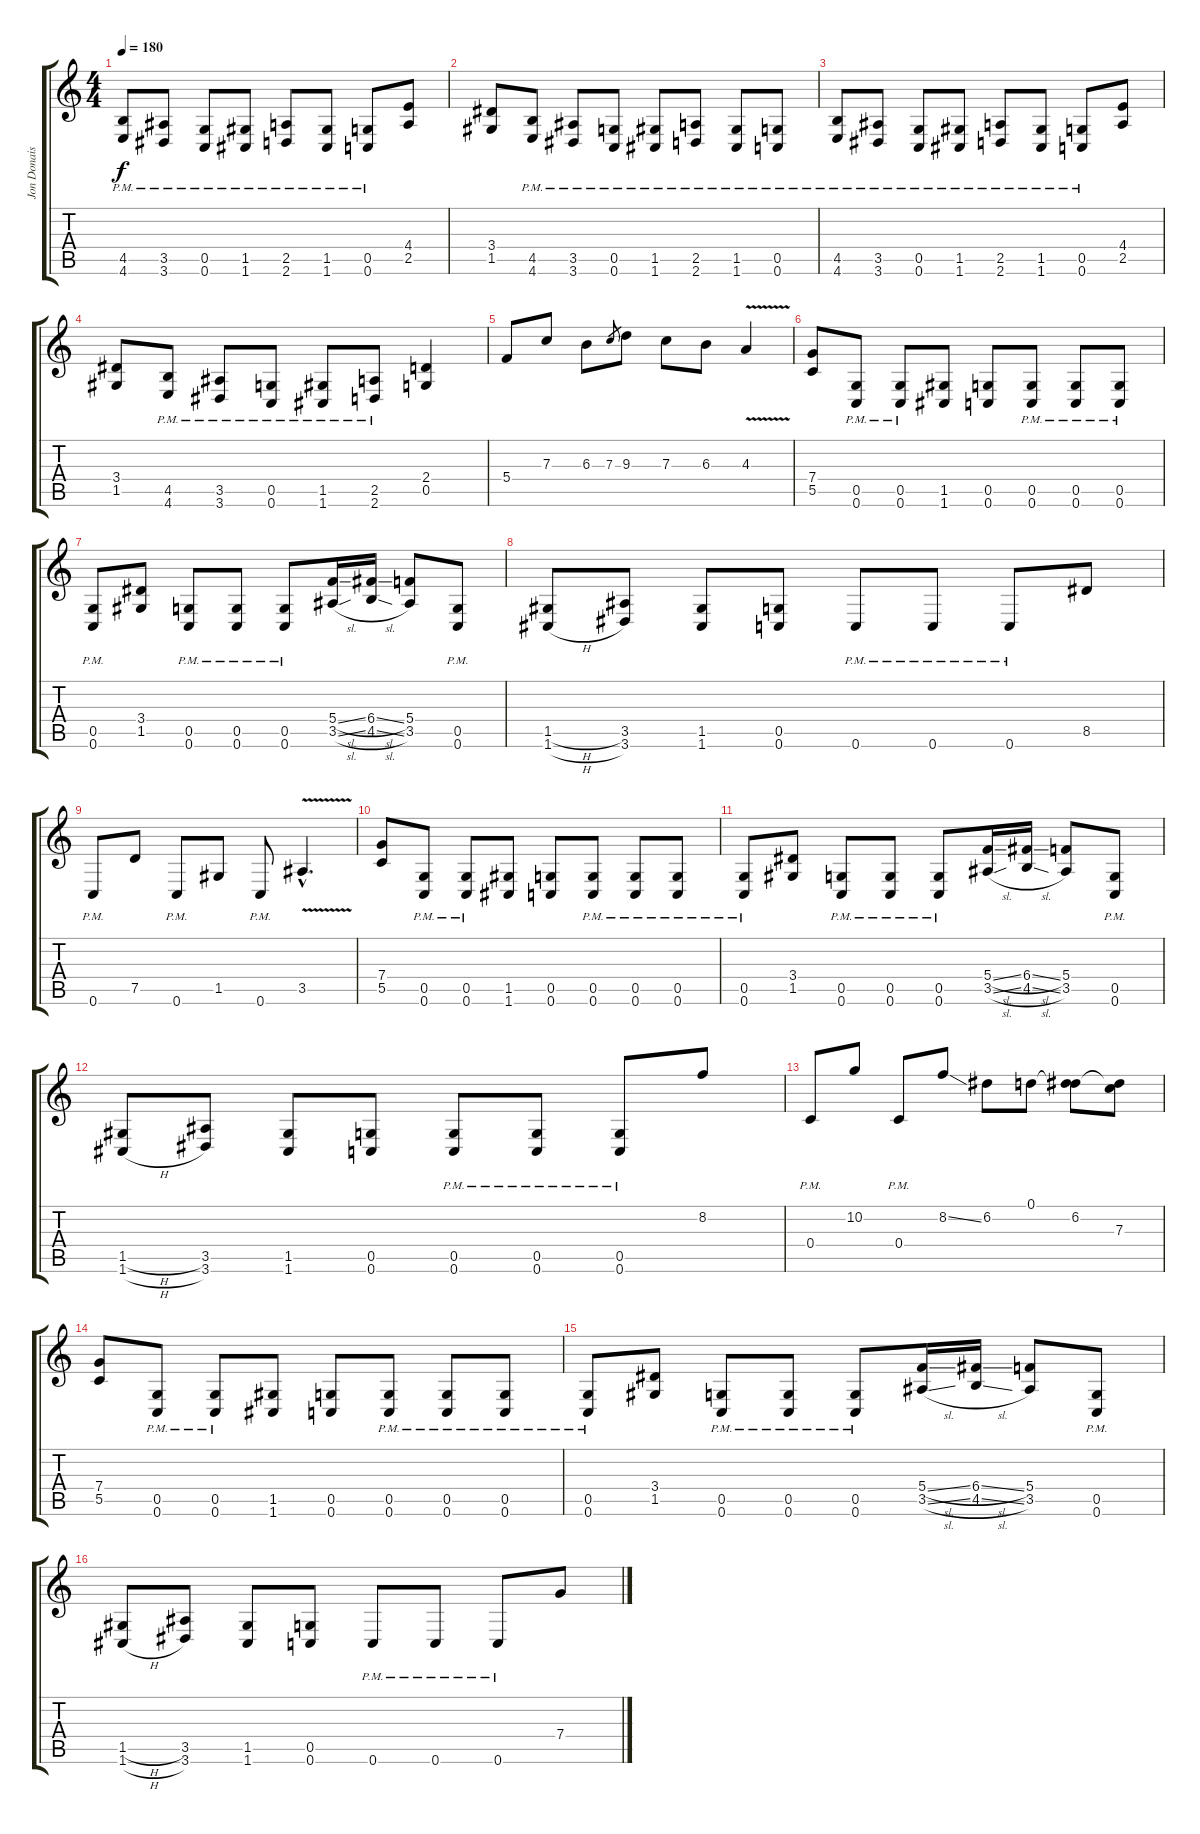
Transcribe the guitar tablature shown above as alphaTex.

\track ("Jon Donais" "Jon Donais") {instrument distortionguitar}
\staff {score tabs}
\tuning (D4 A3 F3 C3 G2 C2) {hide}
\ts (4 4)
\tempo 180
\clef g2
\ks c
(4.5{pm} 4.6{pm}).8{dy f} (3.5{pm} 3.6{pm}).8 (0.5{pm} 0.6{pm}).8 (1.5{pm} 1.6{pm}).8 (2.5{pm} 2.6{pm}).8 (1.5{pm} 1.6{pm}).8 (0.5{pm} 0.6{pm}).8 (4.4 2.5).8 |
(3.4 1.5).8 (4.5{pm} 4.6{pm}).8 (3.5{pm} 3.6{pm}).8 (0.5{pm} 0.6{pm}).8 (1.5{pm} 1.6{pm}).8 (2.5{pm} 2.6{pm}).8 (1.5{pm} 1.6{pm}).8 (0.5{pm} 0.6{pm}).8 |
(4.5{pm} 4.6{pm}).8 (3.5{pm} 3.6{pm}).8 (0.5{pm} 0.6{pm}).8 (1.5{pm} 1.6{pm}).8 (2.5{pm} 2.6{pm}).8 (1.5{pm} 1.6{pm}).8 (0.5{pm} 0.6{pm}).8 (4.4 2.5).8 |
(3.4 1.5).8 (4.5{pm} 4.6{pm}).8 (3.5{pm} 3.6{pm}).8 (0.5{pm} 0.6{pm}).8 (1.5{pm} 1.6{pm}).8 (2.5{pm} 2.6{pm}).8 (2.4 0.5).4 |
5.4.8 7.3.8 6.3.8 7.3.8{gr} 9.3.8 7.3.8 6.3.8 4.3{v}.4 |
(7.4 5.5).8 (0.5{pm} 0.6{pm}).8 (0.5{pm} 0.6{pm}).8 (1.5 1.6).8 (0.5 0.6).8 (0.5{pm} 0.6{pm}).8 (0.5{pm} 0.6{pm}).8 (0.5{pm} 0.6{pm}).8 |
(0.5{pm} 0.6{pm}).8 (3.4 1.5).8 (0.5{pm} 0.6{pm}).8 (0.5{pm} 0.6{pm}).8 (0.5{pm} 0.6{pm}).8 (5.4{sl} 3.5{sl}).16 (6.4{sl} 4.5{sl}).16 (5.4 3.5).8 (0.5{pm} 0.6{pm}).8 |
(1.5{h} 1.6{h}).8 (3.5 3.6).8 (1.5 1.6).8 (0.5 0.6).8 0.6{pm}.8 0.6{pm}.8 0.6{pm}.8 8.5.8 |
0.6{pm}.8 7.5.8 0.6{pm}.8 1.5.8 0.6{pm}.8 3.5{v hac}.4{d} |
(7.4 5.5).8 (0.5{pm} 0.6{pm}).8 (0.5{pm} 0.6{pm}).8 (1.5 1.6).8 (0.5 0.6).8 (0.5{pm} 0.6{pm}).8 (0.5{pm} 0.6{pm}).8 (0.5{pm} 0.6{pm}).8 |
(0.5{pm} 0.6{pm}).8 (3.4 1.5).8 (0.5{pm} 0.6{pm}).8 (0.5{pm} 0.6{pm}).8 (0.5{pm} 0.6{pm}).8 (5.4{sl} 3.5{sl}).16 (6.4{sl} 4.5{sl}).16 (5.4 3.5).8 (0.5{pm} 0.6{pm}).8 |
(1.5{h} 1.6{h}).8 (3.5 3.6).8 (1.5 1.6).8 (0.5 0.6).8 (0.5{pm} 0.6{pm}).8 (0.5{pm} 0.6{pm}).8 (0.5{pm} 0.6{pm}).8 8.2.8 |
0.4{pm}.8 10.2.8 0.4{pm}.8 8.2{ss}.8 6.2.8 0.1.8 (0.1{t} 6.2).8 (6.2{t} 7.3).8 |
(7.4 5.5).8 (0.5{pm} 0.6{pm}).8 (0.5{pm} 0.6{pm}).8 (1.5 1.6).8 (0.5 0.6).8 (0.5{pm} 0.6{pm}).8 (0.5{pm} 0.6{pm}).8 (0.5{pm} 0.6{pm}).8 |
(0.5{pm} 0.6{pm}).8 (3.4 1.5).8 (0.5{pm} 0.6{pm}).8 (0.5{pm} 0.6{pm}).8 (0.5{pm} 0.6{pm}).8 (5.4{sl} 3.5{sl}).16 (6.4{sl} 4.5{sl}).16 (5.4 3.5).8 (0.5{pm} 0.6{pm}).8 |
(1.5{h} 1.6{h}).8 (3.5 3.6).8 (1.5 1.6).8 (0.5 0.6).8 0.6{pm}.8 0.6{pm}.8 0.6{pm}.8 7.4.8
